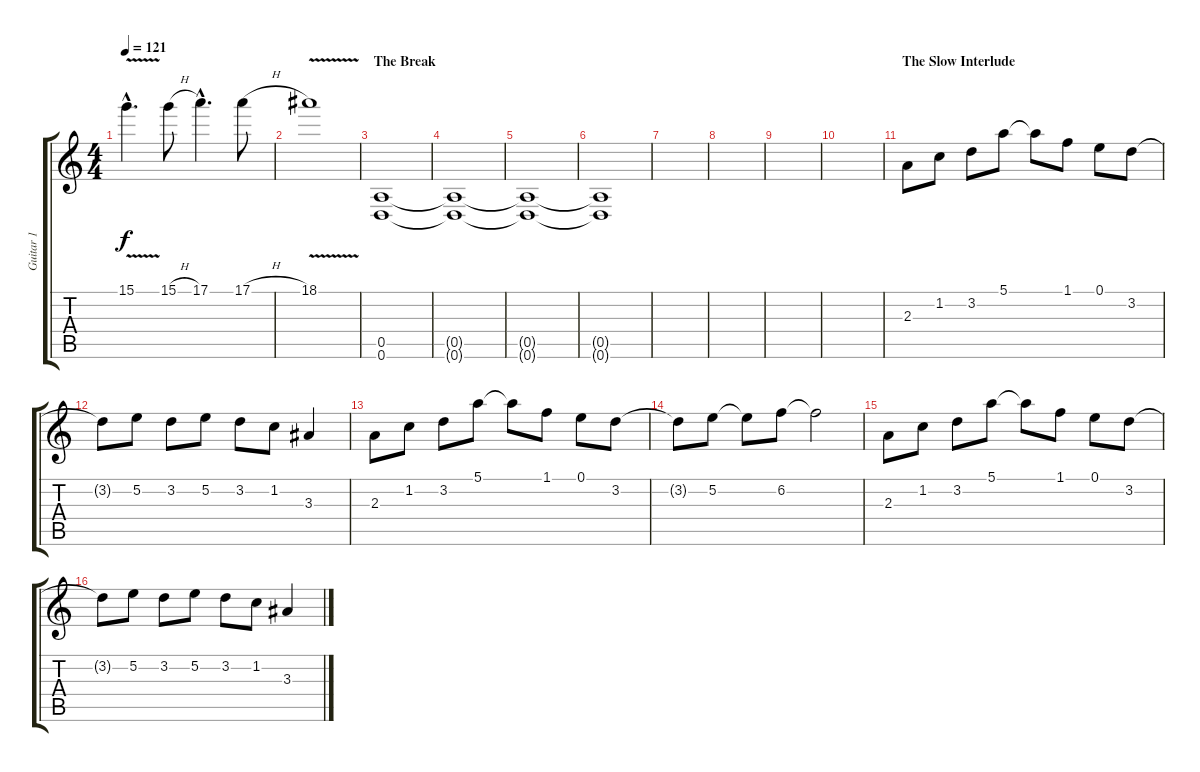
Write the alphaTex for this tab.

\track ("Guitar 1" "Guitar 1") {instrument distortionguitar}
\staff {score tabs}
\tuning (E4 B3 G3 D3 A2 D2) {hide}
\ts (4 4)
\tempo 121
\clef g2
\ks c
15.1{v hac}.4{d dy f} 15.1{h}.8 17.1{hac}.4{d} 17.1{h}.8 |
18.1{v}.1 |
\section ("" "The Break")
(0.5 0.6).1 |
(0.5{t} 0.6{t}).1 |
(0.5{t} 0.6{t}).1{volume 2} |
(0.5{t} 0.6{t}).1 |
|
|
|
|
\section ("" "The Slow Interlude")
2.3.8{volume 16} 1.2.8 3.2.8 5.1.8 5.1{t}.8 1.1.8 0.1.8 3.2.8 |
3.2{t}.8 5.2.8 3.2.8 5.2.8 3.2.8 1.2.8 3.3.4 |
2.3.8 1.2.8 3.2.8 5.1.8 5.1{t}.8 1.1.8 0.1.8 3.2.8 |
3.2{t}.8 5.2.8 5.2{t}.8 6.2.8 6.2{t}.2 |
2.3.8 1.2.8 3.2.8 5.1.8 5.1{t}.8 1.1.8 0.1.8 3.2.8 |
3.2{t}.8 5.2.8 3.2.8 5.2.8 3.2.8 1.2.8 3.3.4
